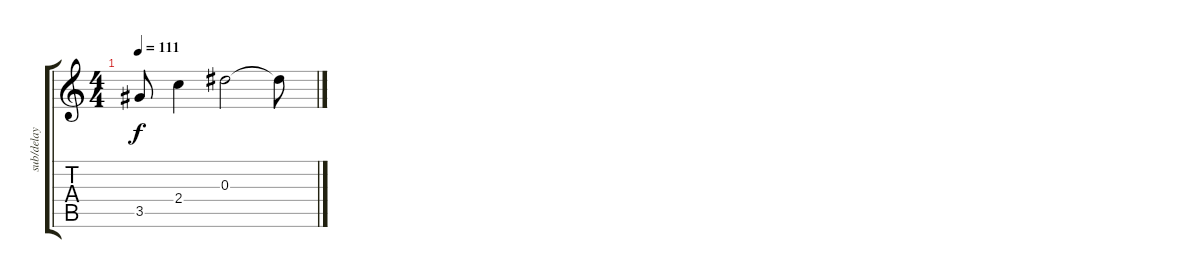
\track ("sub/delay guitar" "sub/delay ") {mute instrument electricguitarjazz}
\staff {score tabs}
\tuning (C5 G4 Eb4 Bb3 F3 Bb2) {hide}
\ts (4 4)
\tempo 111
\clef g2
\ks c
3.5.8{dy f} 2.4.4 0.3.2 0.3{t}.8
